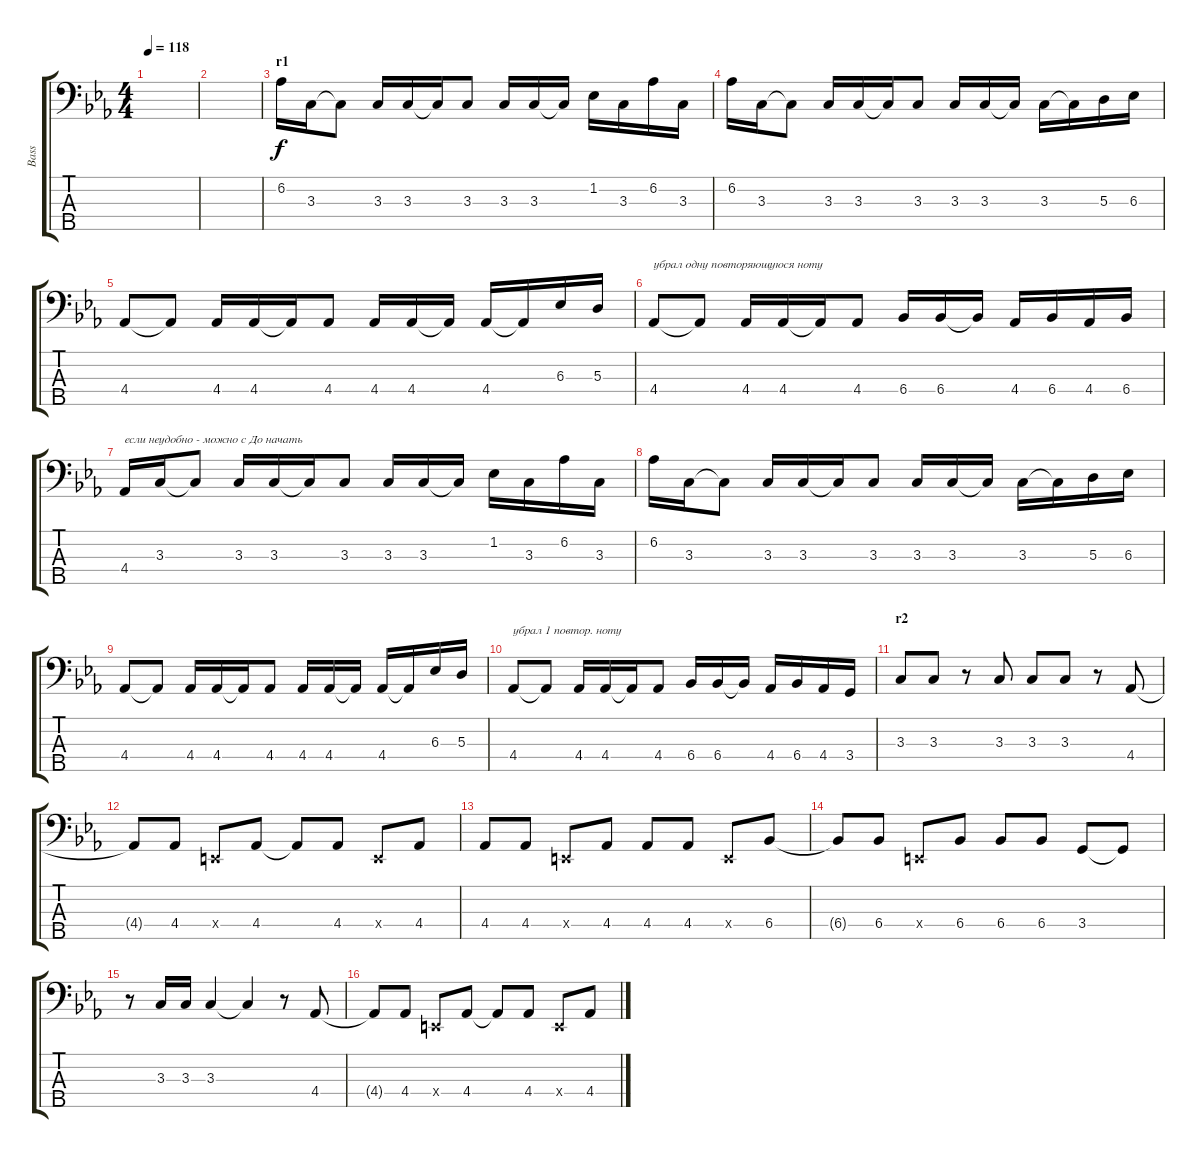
\track ("Bass" "Bass") {instrument electricbassfinger}
\staff {score tabs}
\tuning (G2 D2 A1 E1 B0) {hide}
\ts (4 4)
\tempo 118
\clef f4
\ks cminor
|
|
\section ("" "r1")
6.2.16 3.3.16 3.3{t}.8 3.3.16 3.3.16 3.3{t}.16 3.3.8 3.3.16 3.3.16 3.3{t}.16 1.2.16 3.3.16 6.2.16 3.3.16 |
6.2.16 3.3.16 3.3{t}.8 3.3.16 3.3.16 3.3{t}.16 3.3.8 3.3.16 3.3.16 3.3{t}.16 3.3.16 3.3{t}.16 5.3.16 6.3.16 |
4.4.8 4.4{t}.8 4.4.16 4.4.16 4.4{t}.16 4.4.8 4.4.16 4.4.16 4.4{t}.16 4.4.16 4.4{t}.16 6.3.16 5.3.16 |
4.4.8{txt "убрал одну повторяющуюся ноту"} 4.4{t}.8 4.4.16 4.4.16 4.4{t}.16 4.4.8 6.4.16 6.4.16 6.4{t}.16 4.4.16 6.4.16 4.4.16 6.4.16 |
4.4.16{txt "если неудобно - можно с До начать"} 3.3.16 3.3{t}.8 3.3.16 3.3.16 3.3{t}.16 3.3.8 3.3.16 3.3.16 3.3{t}.16 1.2.16 3.3.16 6.2.16 3.3.16 |
6.2.16 3.3.16 3.3{t}.8 3.3.16 3.3.16 3.3{t}.16 3.3.8 3.3.16 3.3.16 3.3{t}.16 3.3.16 3.3{t}.16 5.3.16 6.3.16 |
4.4.8 4.4{t}.8 4.4.16 4.4.16 4.4{t}.16 4.4.8 4.4.16 4.4.16 4.4{t}.16 4.4.16 4.4{t}.16 6.3.16 5.3.16 |
4.4.8{txt "убрал 1 повтор. ноту"} 4.4{t}.8 4.4.16 4.4.16 4.4{t}.16 4.4.8 6.4.16 6.4.16 6.4{t}.16 4.4.16 6.4.16 4.4.16 3.4.16 |
\section ("" "r2")
3.3.8 3.3.8 r.8 3.3.8 3.3.8 3.3.8 r.8 4.4.8 |
4.4{t}.8 4.4.8 0.4{x}.8 4.4.8 4.4{t}.8 4.4.8 0.4{x}.8 4.4.8 |
4.4.8 4.4.8 0.4{x}.8 4.4.8 4.4.8 4.4.8 0.4{x}.8 6.4.8 |
6.4{t}.8 6.4.8 0.4{x}.8 6.4.8 6.4.8 6.4.8 3.4.8 3.4{t}.8 |
r.8 3.3.16 3.3.16 3.3.4 3.3{t}.4 r.8 4.4.8 |
4.4{t}.8 4.4.8 0.4{x}.8 4.4.8 4.4{t}.8 4.4.8 0.4{x}.8 4.4.8
